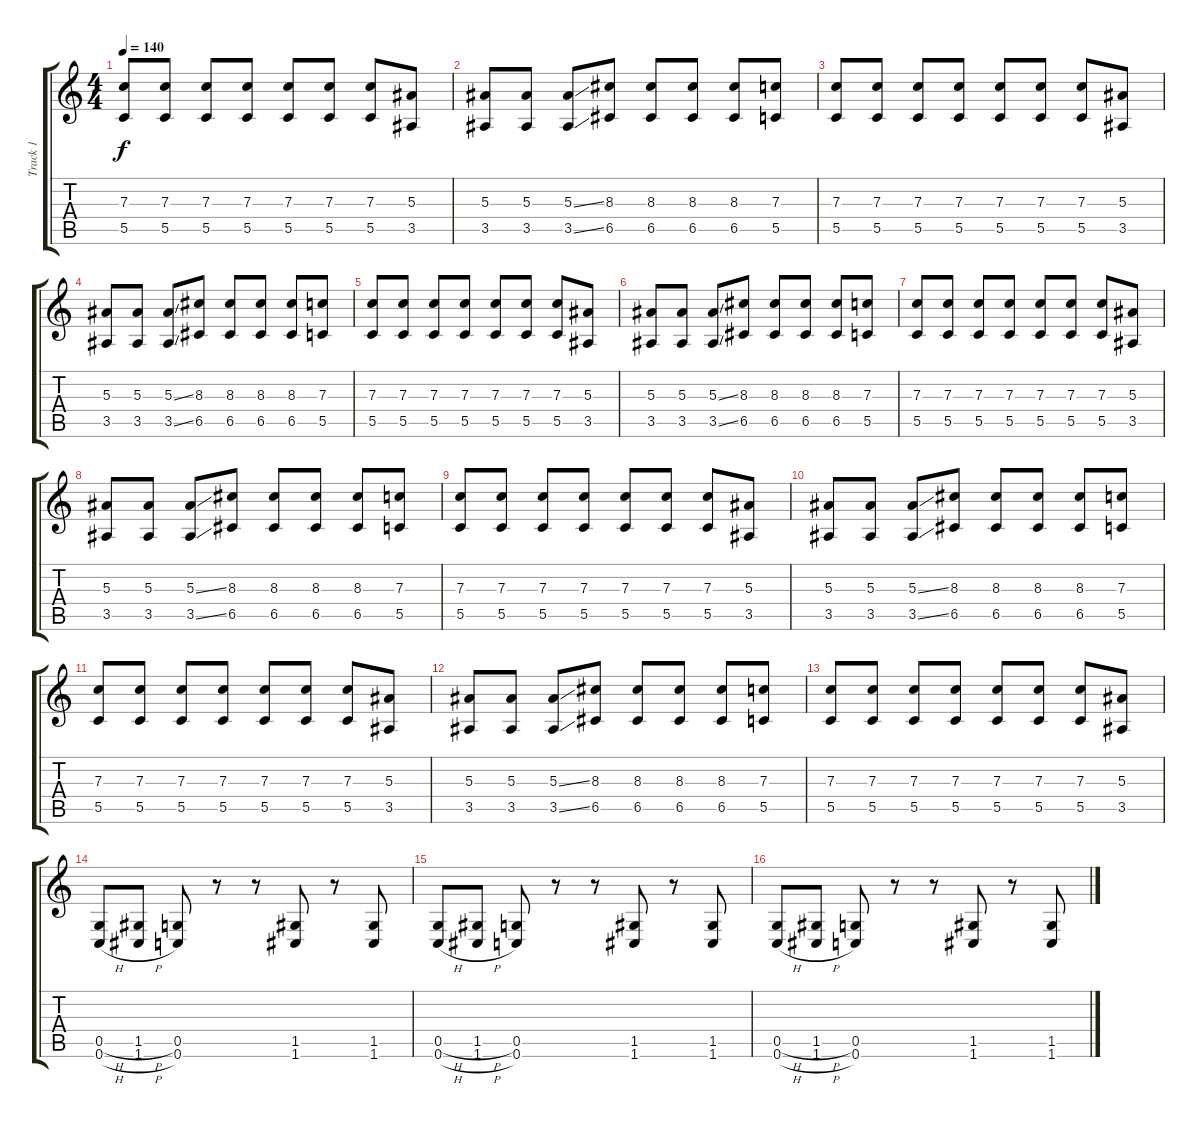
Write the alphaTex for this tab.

\track ("Track 1" "Track 1") {instrument distortionguitar}
\staff {score tabs}
\tuning (D4 A3 F3 C3 G2 C2) {hide}
\ts (4 4)
\tempo 140
\clef g2
\ks c
(7.3 5.5).8{dy f} (7.3 5.5).8 (7.3 5.5).8 (7.3 5.5).8 (7.3 5.5).8 (7.3 5.5).8 (7.3 5.5).8 (5.3 3.5).8 |
(5.3 3.5).8 (5.3 3.5).8 (5.3{ss} 3.5{ss}).8 (8.3 6.5).8 (8.3 6.5).8 (8.3 6.5).8 (8.3 6.5).8 (7.3 5.5).8 |
(7.3 5.5).8 (7.3 5.5).8 (7.3 5.5).8 (7.3 5.5).8 (7.3 5.5).8 (7.3 5.5).8 (7.3 5.5).8 (5.3 3.5).8 |
(5.3 3.5).8 (5.3 3.5).8 (5.3{ss} 3.5{ss}).8 (8.3 6.5).8 (8.3 6.5).8 (8.3 6.5).8 (8.3 6.5).8 (7.3 5.5).8 |
(7.3 5.5).8 (7.3 5.5).8 (7.3 5.5).8 (7.3 5.5).8 (7.3 5.5).8 (7.3 5.5).8 (7.3 5.5).8 (5.3 3.5).8 |
(5.3 3.5).8 (5.3 3.5).8 (5.3{ss} 3.5{ss}).8 (8.3 6.5).8 (8.3 6.5).8 (8.3 6.5).8 (8.3 6.5).8 (7.3 5.5).8 |
(7.3 5.5).8 (7.3 5.5).8 (7.3 5.5).8 (7.3 5.5).8 (7.3 5.5).8 (7.3 5.5).8 (7.3 5.5).8 (5.3 3.5).8 |
(5.3 3.5).8 (5.3 3.5).8 (5.3{ss} 3.5{ss}).8 (8.3 6.5).8 (8.3 6.5).8 (8.3 6.5).8 (8.3 6.5).8 (7.3 5.5).8 |
(7.3 5.5).8 (7.3 5.5).8 (7.3 5.5).8 (7.3 5.5).8 (7.3 5.5).8 (7.3 5.5).8 (7.3 5.5).8 (5.3 3.5).8 |
(5.3 3.5).8 (5.3 3.5).8 (5.3{ss} 3.5{ss}).8 (8.3 6.5).8 (8.3 6.5).8 (8.3 6.5).8 (8.3 6.5).8 (7.3 5.5).8 |
(7.3 5.5).8 (7.3 5.5).8 (7.3 5.5).8 (7.3 5.5).8 (7.3 5.5).8 (7.3 5.5).8 (7.3 5.5).8 (5.3 3.5).8 |
(5.3 3.5).8 (5.3 3.5).8 (5.3{ss} 3.5{ss}).8 (8.3 6.5).8 (8.3 6.5).8 (8.3 6.5).8 (8.3 6.5).8 (7.3 5.5).8 |
(7.3 5.5).8 (7.3 5.5).8 (7.3 5.5).8 (7.3 5.5).8 (7.3 5.5).8 (7.3 5.5).8 (7.3 5.5).8 (5.3 3.5).8 |
(0.5{h} 0.6{h}).8 (1.5{h} 1.6{h}).8 (0.5 0.6).8 r.8 r.8 (1.5 1.6).8 r.8 (1.5 1.6).8 |
(0.5{h} 0.6{h}).8 (1.5{h} 1.6{h}).8 (0.5 0.6).8 r.8 r.8 (1.5 1.6).8 r.8 (1.5 1.6).8 |
(0.5{h} 0.6{h}).8 (1.5{h} 1.6{h}).8 (0.5 0.6).8 r.8 r.8 (1.5 1.6).8 r.8 (1.5 1.6).8
